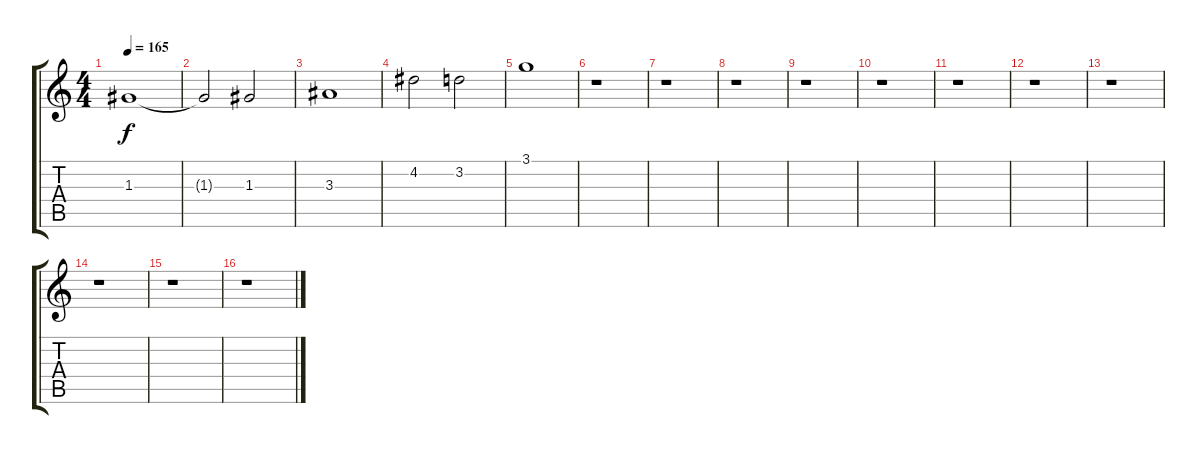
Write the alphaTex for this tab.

\track "" {instrument overdrivenguitar}
\staff {score tabs}
\tuning (E4 B3 G3 D3 A2 E2) {hide}
\ts (4 4)
\tempo 165
\clef g2
\ks c
1.3.1{dy f} |
1.3{t}.2 1.3.2 |
3.3.1 |
4.2.2 3.2.2 |
3.1.1 |
r.1 |
r.1 |
r.1 |
r.1 |
r.1 |
r.1 |
r.1 |
r.1 |
r.1 |
r.1 |
r.1
